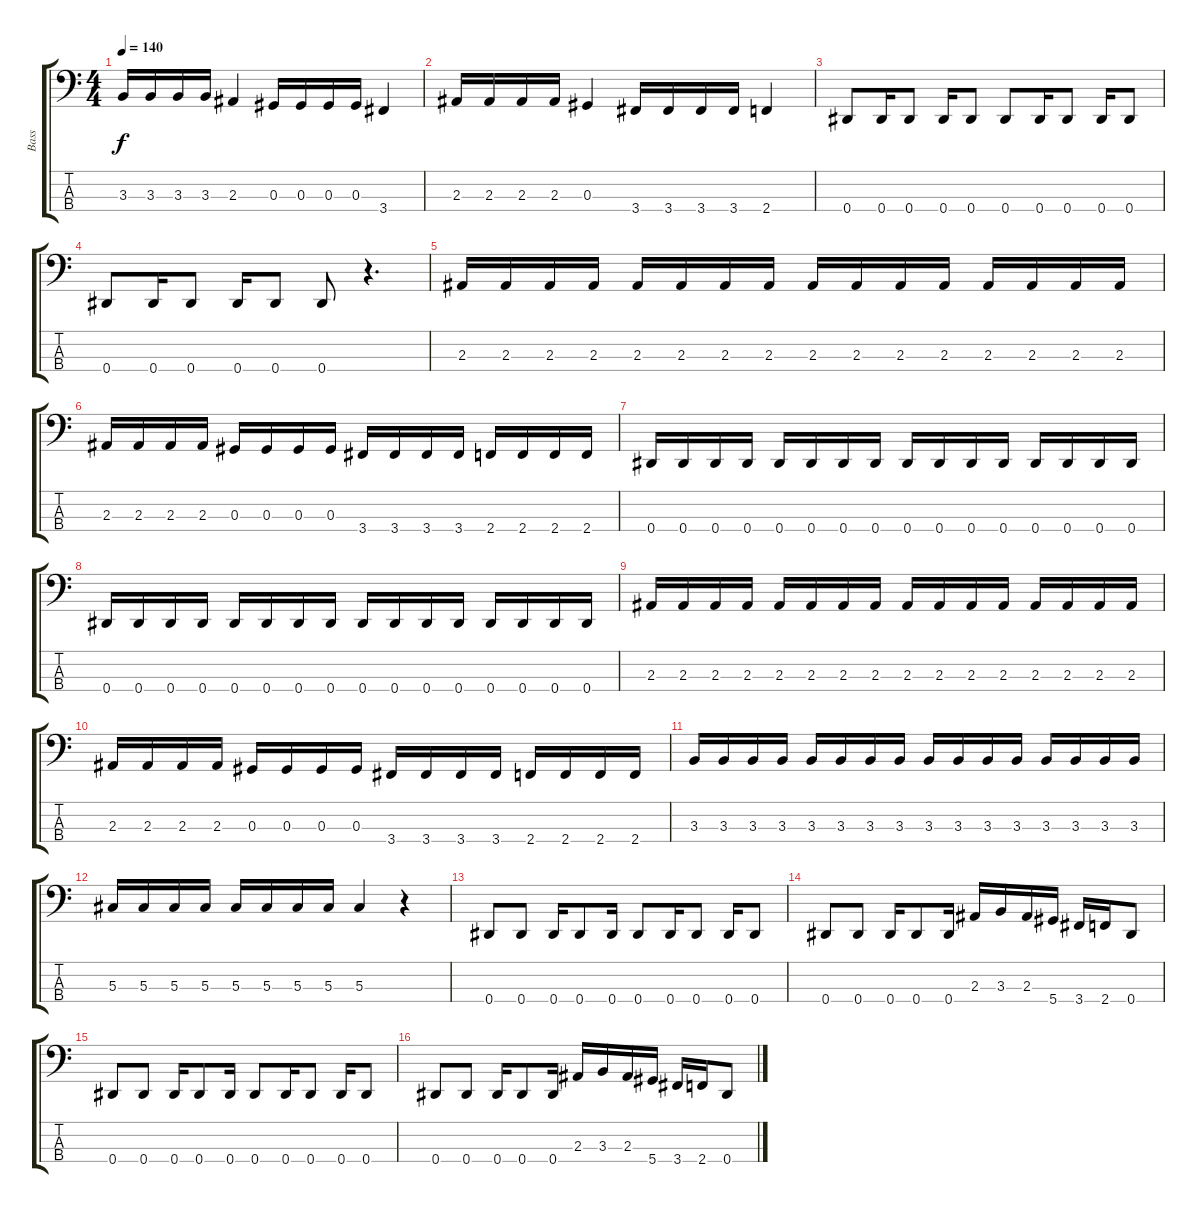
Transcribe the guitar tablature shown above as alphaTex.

\track ("Bass" "Bass") {instrument electricbasspick}
\staff {score tabs}
\tuning (Gb2 Db2 Ab1 Eb1) {hide}
\ts (4 4)
\tempo 140
\clef f4
\ks c
3.3.16{dy f} 3.3.16 3.3.16 3.3.16 2.3.4 0.3.16 0.3.16 0.3.16 0.3.16 3.4.4 |
2.3.16 2.3.16 2.3.16 2.3.16 0.3.4 3.4.16 3.4.16 3.4.16 3.4.16 2.4.4 |
0.4.8 0.4.16 0.4.8 0.4.16 0.4.8 0.4.8 0.4.16 0.4.8 0.4.16 0.4.8 |
0.4.8 0.4.16 0.4.8 0.4.16 0.4.8 0.4.8 r.4{d} |
2.3.16 2.3.16 2.3.16 2.3.16 2.3.16 2.3.16 2.3.16 2.3.16 2.3.16 2.3.16 2.3.16 2.3.16 2.3.16 2.3.16 2.3.16 2.3.16 |
2.3.16 2.3.16 2.3.16 2.3.16 0.3.16 0.3.16 0.3.16 0.3.16 3.4.16 3.4.16 3.4.16 3.4.16 2.4.16 2.4.16 2.4.16 2.4.16 |
0.4.16 0.4.16 0.4.16 0.4.16 0.4.16 0.4.16 0.4.16 0.4.16 0.4.16 0.4.16 0.4.16 0.4.16 0.4.16 0.4.16 0.4.16 0.4.16 |
0.4.16 0.4.16 0.4.16 0.4.16 0.4.16 0.4.16 0.4.16 0.4.16 0.4.16 0.4.16 0.4.16 0.4.16 0.4.16 0.4.16 0.4.16 0.4.16 |
2.3.16 2.3.16 2.3.16 2.3.16 2.3.16 2.3.16 2.3.16 2.3.16 2.3.16 2.3.16 2.3.16 2.3.16 2.3.16 2.3.16 2.3.16 2.3.16 |
2.3.16 2.3.16 2.3.16 2.3.16 0.3.16 0.3.16 0.3.16 0.3.16 3.4.16 3.4.16 3.4.16 3.4.16 2.4.16 2.4.16 2.4.16 2.4.16 |
3.3.16 3.3.16 3.3.16 3.3.16 3.3.16 3.3.16 3.3.16 3.3.16 3.3.16 3.3.16 3.3.16 3.3.16 3.3.16 3.3.16 3.3.16 3.3.16 |
5.3.16 5.3.16 5.3.16 5.3.16 5.3.16 5.3.16 5.3.16 5.3.16 5.3.4 r.4 |
0.4.8 0.4.8 0.4.16 0.4.8 0.4.16 0.4.8 0.4.16 0.4.8 0.4.16 0.4.8 |
0.4.8 0.4.8 0.4.16 0.4.8 0.4.16 2.3.16 3.3.16 2.3.16 5.4.16 3.4.16 2.4.16 0.4.8 |
0.4.8 0.4.8 0.4.16 0.4.8 0.4.16 0.4.8 0.4.16 0.4.8 0.4.16 0.4.8 |
0.4.8 0.4.8 0.4.16 0.4.8 0.4.16 2.3.16 3.3.16 2.3.16 5.4.16 3.4.16 2.4.16 0.4.8
